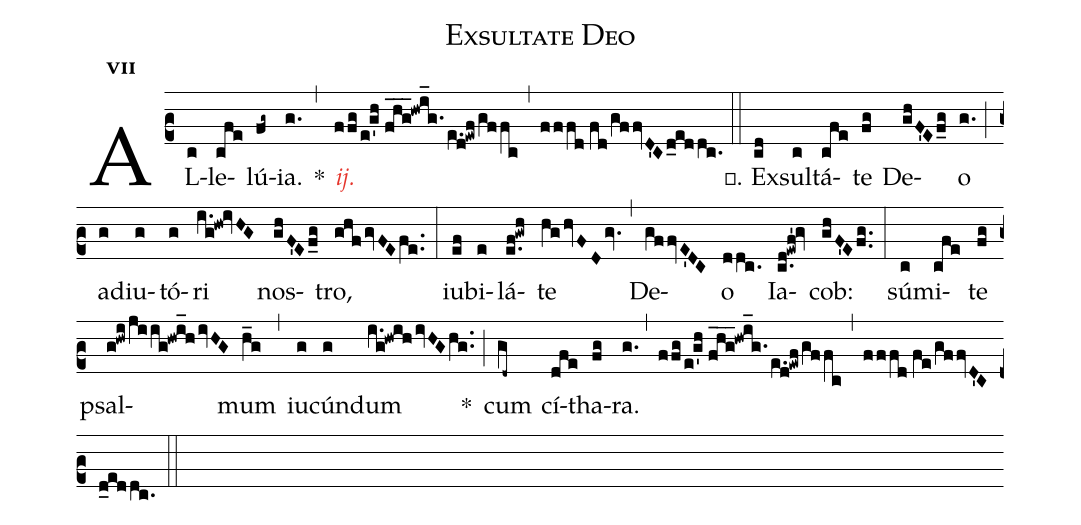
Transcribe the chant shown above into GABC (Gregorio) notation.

name:Exsultate Deo;
mode:7;
office-part:Alleluia;
%%
(c2) AL(c)le(cfe)lú(fg~)ia.(g.) *(,)
<c><i>ij.</i></c>(ffg/e!g'h//fhg___!hwi_g./e.d!ewf/gffc) (,)
(fffd//fd/gffvD'C/d_eddc.) (::)
℣. Ex(cd)sul(c)tá(cfe)te(fg) De(ghF'Ef_g)o(g.) (;)
ad(g)iu(g)tó(g)ri(i.g!hw!ivHG) nos(ghF'E/f_g)tro,(ghf/gvFE/fe..) (:)
iu(ef)bi(e)lá(e.f!gwh)te(hg/hvFD/gv.) (,)
De(gf/fvE'DC)o(ddc.) Ia(c.d!ewf'!gv)cob:(ghF'E/fg..) (:)
sú(c)mi(cfe)te(fg) psal(g!hwi/ji/ig!hwi_h/ivHG)mum(h_g) (,)
iu(g)cún(g)dum(i.g!hwih/ivHG/hg..) *(;)
cum(gd~) cí(dfe)tha(fg)ra.(g.) (,)
(ffg/e!g'h//fhg___!hwi_g./e.d!ewf/gffc) (,)
(fffd//fe/gffvD'C/d_eddc.) (::)
